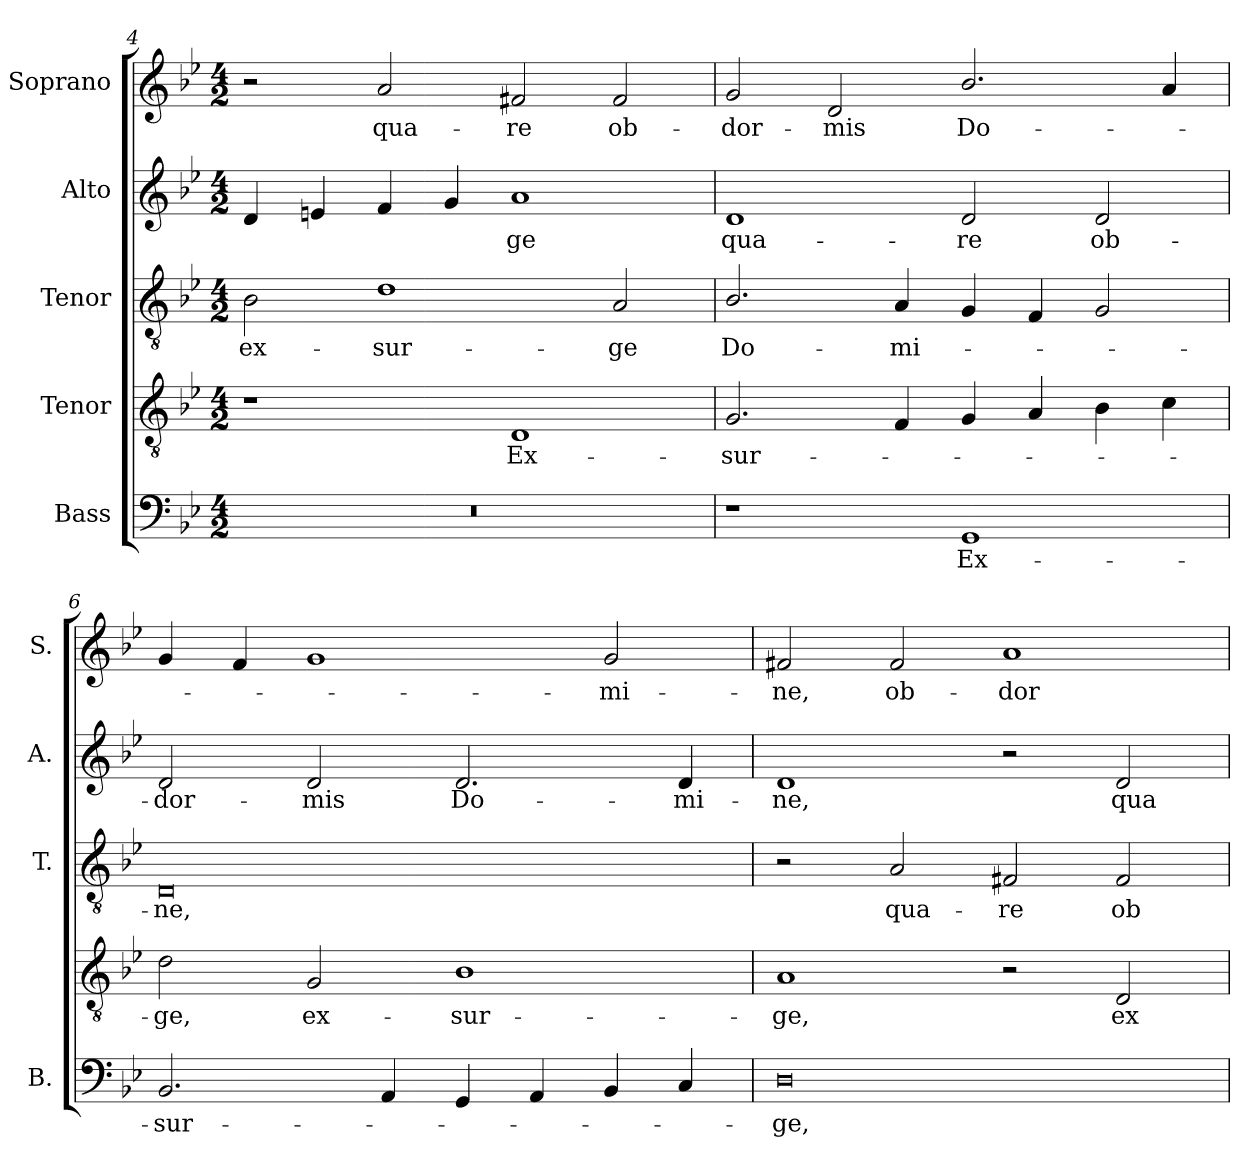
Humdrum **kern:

**kern	**text	**kern	**text	**kern	**text	**kern	**text	**kern	**text
*part5	*part5	*part4	*part4	*part3	*part3	*part2	*part2	*part1	*part1
*staff5	*staff5	*staff4	*staff4	*staff3	*staff3	*staff2	*staff2	*staff1	*staff1
*I"Bass	*	*I"Tenor	*	*I"Tenor	*	*I"Alto	*	*I"Soprano	*
*I'B.	*	*	*	*I'T.	*	*I'A.	*	*I'S.	*
*clefF4	*	*clefGv2	*	*clefGv2	*	*clefG2	*	*clefG2	*
*	*	*ITrd7c12	*	*ITrd7c12	*	*	*	*	*
*k[b-e-]	*	*k[b-e-]	*	*k[b-e-]	*	*k[b-e-]	*	*k[b-e-]	*
*B-:	*	*B-:	*	*B-:	*	*B-:	*	*B-:	*
*M4/2	*	*M4/2	*	*M4/2	*	*M4/2	*	*M4/2	*
=4	=4	=4	=4	=4	=4	=4	=4	=4	=4
!LO:N:vis=1	!	!	!	!	!	!	!	!	!
!	!	!	!	!	!LO:LY:b:color=#000000	!	!	!	!
0r	.	1r	.	2BB-i\	ex-	4di/	.	2r	.
.	.	.	.	.	.	4eni/	.	.	.
!	!	!	!	!	!LO:LY:b:color=#000000	!	!	!	!
!	!	!	!	!	!	!	!	!	!LO:LY:b:color=#000000
.	.	.	.	1Di	-sur-	4fi/	.	2ai/	qua-
.	.	.	.	.	.	4gi/	.	.	.
!	!	!	!LO:LY:b:color=#000000	!	!	!	!	!	!
!	!	!	!	!	!	!	!LO:LY:b:color=#000000	!	!
!	!	!	!	!	!	!	!	!	!LO:LY:b:color=#000000
.	.	1DDi	Ex-	.	.	1ai	-ge	2f#Xi/	-re
!	!	!	!	!	!LO:LY:b:color=#000000	!	!	!	!
!	!	!	!	!	!	!	!	!	!LO:LY:b:color=#000000
.	.	.	.	2AAi/	-ge	.	.	2f#i/	ob-
!!LO:LB:g=z
=5	=5	=5	=5	=5	=5	=5	=5	=5	=5
!	!	!	!LO:LY:b:color=#000000	!	!	!	!	!	!
!	!	!	!	!	!LO:LY:b:color=#000000	!	!	!	!
!	!	!	!	!	!	!	!LO:LY:b:color=#000000	!	!
!	!	!	!	!	!	!	!	!	!LO:LY:b:color=#000000
1r	.	2.GGi/	-sur-	2.BB-i/	Do-	1di	qua-	2gi/	-dor-
!	!	!	!	!	!	!	!	!	!LO:LY:b:color=#000000
.	.	.	.	.	.	.	.	2di/	-mis
!	!	!	!	!	!LO:LY:b:color=#000000	!	!	!	!
.	.	4FFi/	.	4AAi/	-mi-	.	.	.	.
!	!LO:LY:b:color=#000000	!	!	!	!	!	!	!	!
!	!	!	!	!	!	!	!LO:LY:b:color=#000000	!	!
!	!	!	!	!	!	!	!	!	!LO:LY:b:color=#000000
1GGi	Ex-	4GGi/	.	4GGi/	.	2di/	-re	2.b-i/	Do-
.	.	4AAi/	.	4FFi/	.	.	.	.	.
!	!	!	!	!	!	!	!LO:LY:b:color=#000000	!	!
.	.	4BB-i\	.	2GGi/	.	2di/	ob-	.	.
.	.	4Ci\	.	.	.	.	.	4ai/	.
=6	=6	=6	=6	=6	=6	=6	=6	=6	=6
!	!LO:LY:b:color=#000000	!	!	!	!	!	!	!	!
!	!	!	!LO:LY:b:color=#000000	!	!	!	!	!	!
!	!	!	!	!	!LO:LY:b:color=#000000	!	!	!	!
!	!	!	!	!	!	!	!LO:LY:b:color=#000000	!	!
2.BB-i/	-sur-	2Di\	-ge,	0DDi	-ne,	2di/	-dor-	4gi/	.
.	.	.	.	.	.	.	.	4fi/	.
!	!	!	!LO:LY:b:color=#000000	!	!	!	!	!	!
!	!	!	!	!	!	!	!LO:LY:b:color=#000000	!	!
.	.	2GGi/	ex-	.	.	2di/	-mis	1gi	.
4AAi/	.	.	.	.	.	.	.	.	.
!	!	!	!LO:LY:b:color=#000000	!	!	!	!	!	!
!	!	!	!	!	!	!	!LO:LY:b:color=#000000	!	!
4GGi/	.	1BB-i	-sur-	.	.	2.di/	Do-	.	.
4AAi/	.	.	.	.	.	.	.	.	.
!	!	!	!	!	!	!	!	!	!LO:LY:b:color=#000000
4BB-i/	.	.	.	.	.	.	.	2gi/	-mi-
!	!	!	!	!	!	!	!LO:LY:b:color=#000000	!	!
4Ci/	.	.	.	.	.	4di/	-mi-	.	.
=7	=7	=7	=7	=7	=7	=7	=7	=7	=7
!	!LO:LY:b:color=#000000	!	!	!	!	!	!	!	!
!	!	!	!LO:LY:b:color=#000000	!	!	!	!	!	!
!	!	!	!	!	!	!	!LO:LY:b:color=#000000	!	!
!	!	!	!	!	!	!	!	!	!LO:LY:b:color=#000000
0Di	-ge,	1AAi	-ge,	2r	.	1di	-ne,	2f#Xi/	-ne,
!	!	!	!	!	!LO:LY:b:color=#000000	!	!	!	!
!	!	!	!	!	!	!	!	!	!LO:LY:b:color=#000000
.	.	.	.	2AAi/	qua-	.	.	2f#i/	ob-
!	!	!	!	!	!LO:LY:b:color=#000000	!	!	!	!
!	!	!	!	!	!	!	!	!	!LO:LY:b:color=#000000
.	.	2r	.	2FF#Xi/	-re	2r	.	1ai	-dor-
!	!	!	!LO:LY:b:color=#000000	!	!	!	!	!	!
!	!	!	!	!	!LO:LY:b:color=#000000	!	!	!	!
!	!	!	!	!	!	!	!LO:LY:b:color=#000000	!	!
.	.	2DDi/	ex-	2FF#i/	ob-	2di/	qua-	.	.
=	=	=	=	=	=	=	=	=	=
*-	*-	*-	*-	*-	*-	*-	*-	*-	*-
